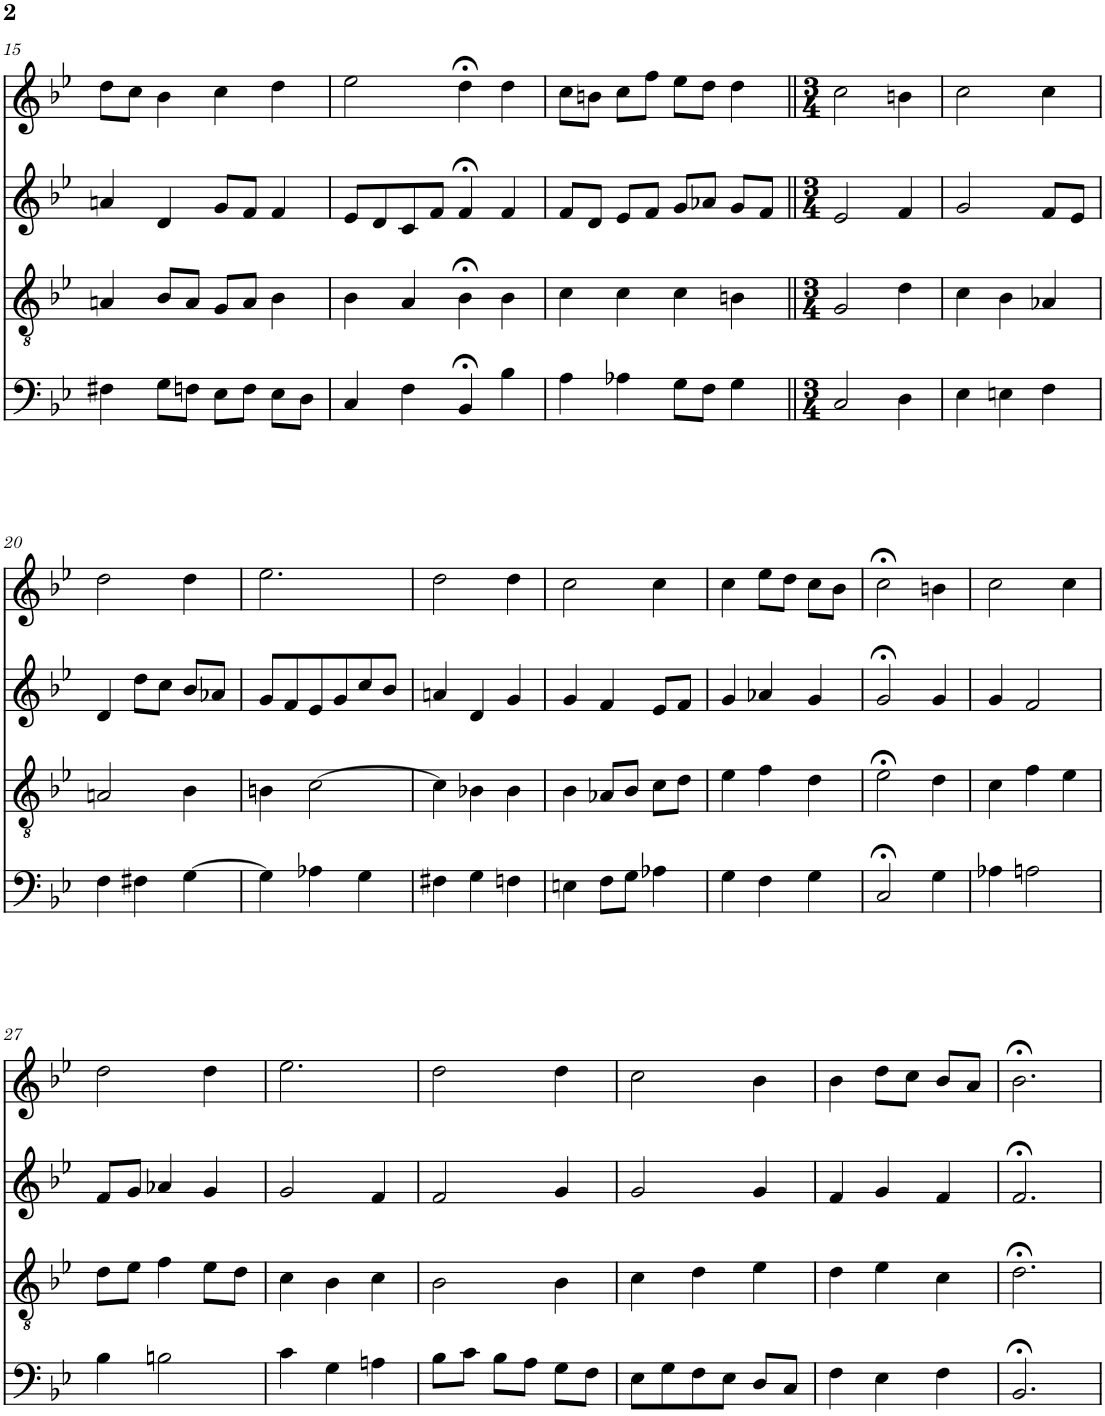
**kern	**kern	**kern	**kern
*part4	*part3	*part2	*part1
*staff4	*staff3	*staff2	*staff1
*I"bass	*I"tenor	*I"alto	*I"soprn
!!LO:PB:g=z
*clefF4	*clefGv2	*clefG2	*clefG2
*k[b-e-]	*k[b-e-]	*k[b-e-]	*k[b-e-]
*B-:	*B-:	*B-:	*B-:
*M4/4	*M4/4	*M4/4	*M4/4
=15	=15	=15	=15
4F#X\	4An/	4an/	8dd\L
.	.	.	8cc\J
8G\L	8B-/L	4d/	4b-\
8Fn\J	8A/J	.	.
8E-\L	8G/L	8g/L	4cc\
8F\J	8A/J	8f/J	.
8E-\L	4B-\	4f/	4dd\
8D\J	.	.	.
=16	=16	=16	=16
4C/	4B-\	8e-/L	2ee-\
.	.	8d/	.
4F\	4A/	8c/	.
.	.	8f/J	.
4BB-;</	4B-;<\	4f;</	4dd;<\
4B-\	4B-\	4f/	4dd\
=17	=17	=17	=17
4A\	4c\	8f/L	8cc\L
.	.	8d/J	8bn\J
4A-X\	4c\	8e-/L	8cc\L
.	.	8f/J	8ff\J
8G\L	4c\	8g/L	8ee-\L
8F\J	.	8a-X/J	8dd\J
4G\	4Bn\	8g/L	4dd\
.	.	8f/J	.
=18||	=18||	=18||	=18||
*M3/4	*M3/4	*M3/4	*M3/4
2C/	2G/	2e-/	2cc\
4D\	4d\	4f/	4bn\
=19	=19	=19	=19
4E-\	4c\	2g/	2cc\
4En\	4B-\	.	.
4F\	4A-X/	8f/L	4cc\
.	.	8e-/J	.
!!LO:LB:g=z
=20	=20	=20	=20
4F\	2An/	4d/	2dd\
4F#X\	.	8dd\L	.
.	.	8cc\J	.
[4G\	4B-\	8b-/L	4dd\
.	.	8a-X/J	.
=21	=21	=21	=21
4G\]	4Bn\	8g/L	2.ee-\
.	.	8f/	.
4A-X\	[2c\	8e-/	.
.	.	8g/	.
4G\	.	8cc/	.
.	.	8b-/J	.
=22	=22	=22	=22
4F#X\	4c\]	4an/	2dd\
4G\	4B-X\	4d/	.
4Fn\	4B-\	4g/	4dd\
=23	=23	=23	=23
4En\	4B-\	4g/	2cc\
8F\L	8A-X/L	4f/	.
8G\J	8B-/J	.	.
4A-X\	8c\L	8e-/L	4cc\
.	8d\J	8f/J	.
=24	=24	=24	=24
4G\	4e-\	4g/	4cc\
4F\	4f\	4a-X/	8ee-\L
.	.	.	8dd\J
4G\	4d\	4g/	8cc\L
.	.	.	8b-\J
=25	=25	=25	=25
2C;</	2e-;<\	2g;</	2cc;<\
4G\	4d\	4g/	4bn\
=26	=26	=26	=26
4A-X\	4c\	4g/	2cc\
2An\	4f\	2f/	.
.	4e-\	.	4cc\
!!LO:LB:g=z
=27	=27	=27	=27
4B-\	8d\L	8f/L	2dd\
.	8e-\J	8g/J	.
2Bn\	4f\	4a-X/	.
.	8e-\L	4g/	4dd\
.	8d\J	.	.
=28	=28	=28	=28
4c\	4c\	2g/	2.ee-\
4G\	4B-\	.	.
4An\	4c\	4f/	.
=29	=29	=29	=29
8B-\L	2B-\	2f/	2dd\
8c\J	.	.	.
8B-\L	.	.	.
8A\J	.	.	.
8G\L	4B-\	4g/	4dd\
8F\J	.	.	.
=30	=30	=30	=30
8E-\L	4c\	2g/	2cc\
8G\	.	.	.
8F\	4d\	.	.
8E-\J	.	.	.
8D/L	4e-\	4g/	4b-\
8C/J	.	.	.
=31	=31	=31	=31
4F\	4d\	4f/	4b-\
4E-\	4e-\	4g/	8dd\L
.	.	.	8cc\J
4F\	4c\	4f/	8b-/L
.	.	.	8a/J
=32	=32	=32	=32
2.BB-;</	2.d;<\	2.f;</	2.b-;<\
=	=	=	=
*-	*-	*-	*-
